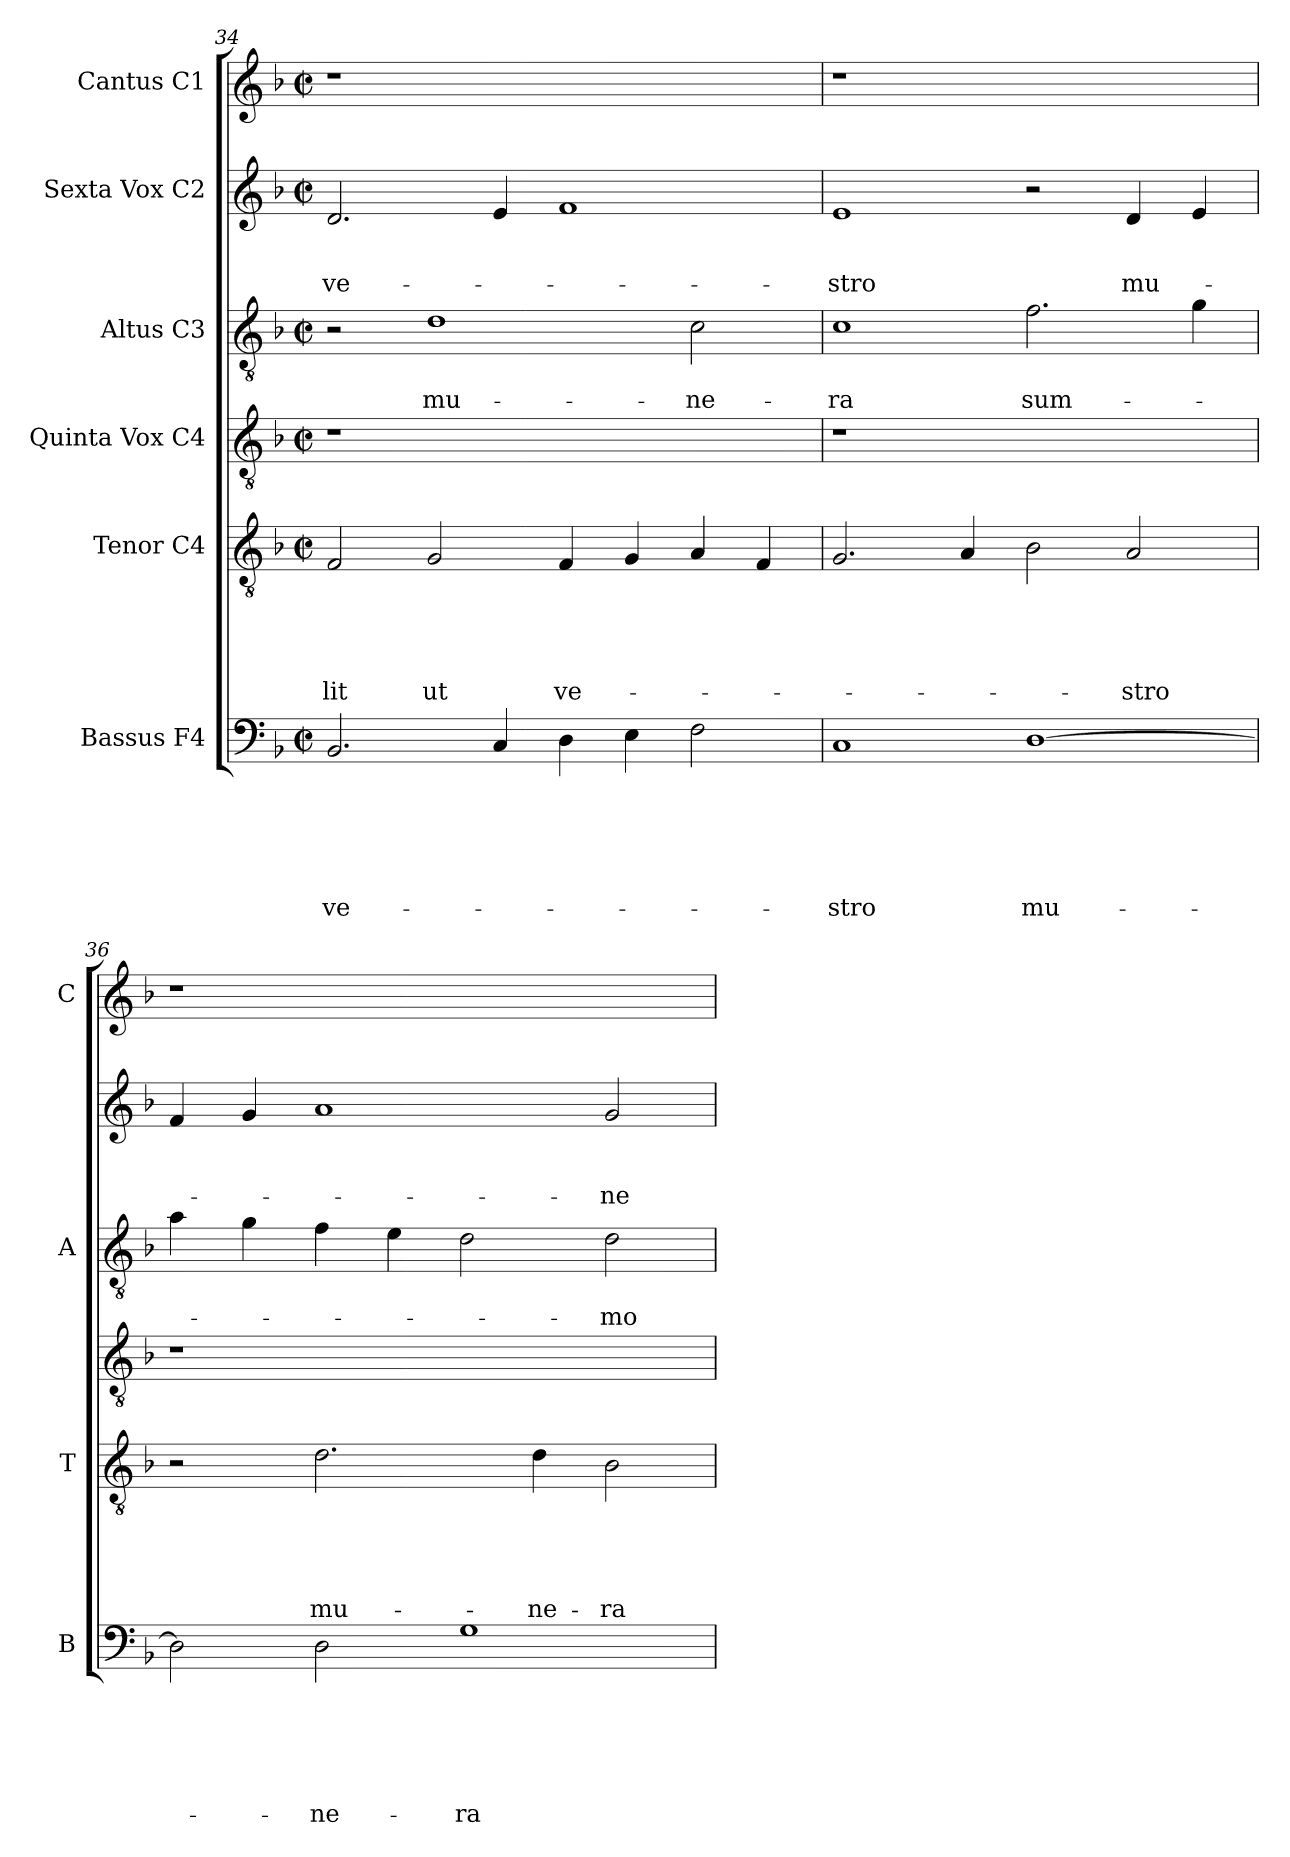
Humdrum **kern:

**kern	**text	**text	**text	**text	**text	**text	**kern	**text	**text	**text	**text	**text	**kern	**kern	**text	**text	**kern	**text	**text	**text	**kern
*part6	*part6	*part6	*part6	*part6	*part6	*part6	*part5	*part5	*part5	*part5	*part5	*part5	*part4	*part3	*part3	*part3	*part2	*part2	*part2	*part2	*part1
*staff6	*staff6	*staff6	*staff6	*staff6	*staff6	*staff6	*staff5	*staff5	*staff5	*staff5	*staff5	*staff5	*staff4	*staff3	*staff3	*staff3	*staff2	*staff2	*staff2	*staff2	*staff1
*I"Bassus F4	*	*	*	*	*	*	*I"Tenor C4	*	*	*	*	*	*I"Quinta Vox C4	*I"Altus C3	*	*	*I"Sexta Vox C2	*	*	*	*I"Cantus C1
*I'B	*	*	*	*	*	*	*I'T	*	*	*	*	*	*	*I'A	*	*	*	*	*	*	*I'C
*clefF4	*	*	*	*	*	*	*clefGv2	*	*	*	*	*	*clefGv2	*clefGv2	*	*	*clefG2	*	*	*	*clefG2
*k[b-]	*	*	*	*	*	*	*k[b-]	*	*	*	*	*	*k[b-]	*k[b-]	*	*	*k[b-]	*	*	*	*k[b-]
*F:	*	*	*	*	*	*	*F:	*	*	*	*	*	*F:	*F:	*	*	*F:	*	*	*	*F:
*M2/2	*	*	*	*	*	*	*M2/2	*	*	*	*	*	*M2/2	*M2/2	*	*	*M2/2	*	*	*	*M2/2
*met(c|)	*	*	*	*	*	*	*met(c|)	*	*	*	*	*	*met(c|)	*met(c|)	*	*	*met(c|)	*	*	*	*met(c|)
=34	=34	=34	=34	=34	=34	=34	=34	=34	=34	=34	=34	=34	=34	=34	=34	=34	=34	=34	=34	=34	=34
!	!	!	!	!	!	!LO:LY:b	!	!	!	!	!	!LO:LY:b	!	!	!	!	!	!	!	!LO:LY:b	!
2.BB-/	.	.	.	.	.	ve-	2F/	.	.	.	.	-lit	1r	2r	.	.	2.d/	.	.	ve-	1r
!	!	!	!	!	!	!	!	!	!	!	!	!LO:LY:b	!	!	!	!LO:LY:b	!	!	!	!	!
.	.	.	.	.	.	.	2G/	.	.	.	.	ut	.	1d	.	mu-	.	.	.	.	.
4C/	.	.	.	.	.	.	.	.	.	.	.	.	.	.	.	.	4e/	.	.	.	.
!	!	!	!	!	!	!	!	!	!	!	!	!LO:LY:b	!	!	!	!	!	!	!	!	!
4D\	.	.	.	.	.	.	4F/	.	.	.	.	ve-	1ryy	.	.	.	1f	.	.	.	1ryy
4E\	.	.	.	.	.	.	4G/	.	.	.	.	.	.	.	.	.	.	.	.	.	.
!	!	!	!	!	!	!	!	!	!	!	!	!	!	!	!	!LO:LY:b	!	!	!	!	!
2F\	.	.	.	.	.	.	4A/	.	.	.	.	.	.	2c\	.	-ne-	.	.	.	.	.
.	.	.	.	.	.	.	4F/	.	.	.	.	.	.	.	.	.	.	.	.	.	.
=35	=35	=35	=35	=35	=35	=35	=35	=35	=35	=35	=35	=35	=35	=35	=35	=35	=35	=35	=35	=35	=35
!	!	!	!	!	!	!LO:LY:b	!	!	!	!	!	!	!	!	!	!LO:LY:b	!	!	!	!LO:LY:b	!
1C	.	.	.	.	.	-stro	2.G/	.	.	.	.	.	1r	1c	.	-ra	1e	.	.	-stro	1r
.	.	.	.	.	.	.	4A/	.	.	.	.	.	.	.	.	.	.	.	.	.	.
!	!	!	!	!	!	!LO:LY:b	!	!	!	!	!	!	!	!	!	!LO:LY:b	!	!	!	!	!
[1D	.	.	.	.	.	mu-	2B-\	.	.	.	.	.	1ryy	2.f\	.	sum-	2r	.	.	.	1ryy
!	!	!	!	!	!	!	!	!	!	!	!	!LO:LY:b	!	!	!	!	!	!	!	!LO:LY:b	!
.	.	.	.	.	.	.	2A/	.	.	.	.	-stro	.	.	.	.	4d/	.	.	mu-	.
.	.	.	.	.	.	.	.	.	.	.	.	.	.	4g\	.	.	4e/	.	.	.	.
=36	=36	=36	=36	=36	=36	=36	=36	=36	=36	=36	=36	=36	=36	=36	=36	=36	=36	=36	=36	=36	=36
2D\]	.	.	.	.	.	.	2r	.	.	.	.	.	1r	4a\	.	.	4f/	.	.	.	1r
.	.	.	.	.	.	.	.	.	.	.	.	.	.	4g\	.	.	4g/	.	.	.	.
!	!	!	!	!	!	!LO:LY:b	!	!	!	!	!	!LO:LY:b	!	!	!	!	!	!	!	!	!
2D\	.	.	.	.	.	-ne-	2.d\	.	.	.	.	mu-	.	4f\	.	.	1a	.	.	.	.
.	.	.	.	.	.	.	.	.	.	.	.	.	.	4e\	.	.	.	.	.	.	.
!	!	!	!	!	!	!LO:LY:b	!	!	!	!	!	!	!	!	!	!	!	!	!	!	!
1G	.	.	.	.	.	-ra	.	.	.	.	.	.	1ryy	2d\	.	.	.	.	.	.	1ryy
!	!	!	!	!	!	!	!	!	!	!	!	!LO:LY:b	!	!	!	!	!	!	!	!	!
.	.	.	.	.	.	.	4d\	.	.	.	.	-ne-	.	.	.	.	.	.	.	.	.
!	!	!	!	!	!	!	!	!	!	!	!	!LO:LY:b	!	!	!	!LO:LY:b	!	!	!	!LO:LY:b	!
.	.	.	.	.	.	.	2B-\	.	.	.	.	-ra	.	2d\	.	-mo	2g/	.	.	-ne-	.
=	=	=	=	=	=	=	=	=	=	=	=	=	=	=	=	=	=	=	=	=	=
*-	*-	*-	*-	*-	*-	*-	*-	*-	*-	*-	*-	*-	*-	*-	*-	*-	*-	*-	*-	*-	*-
